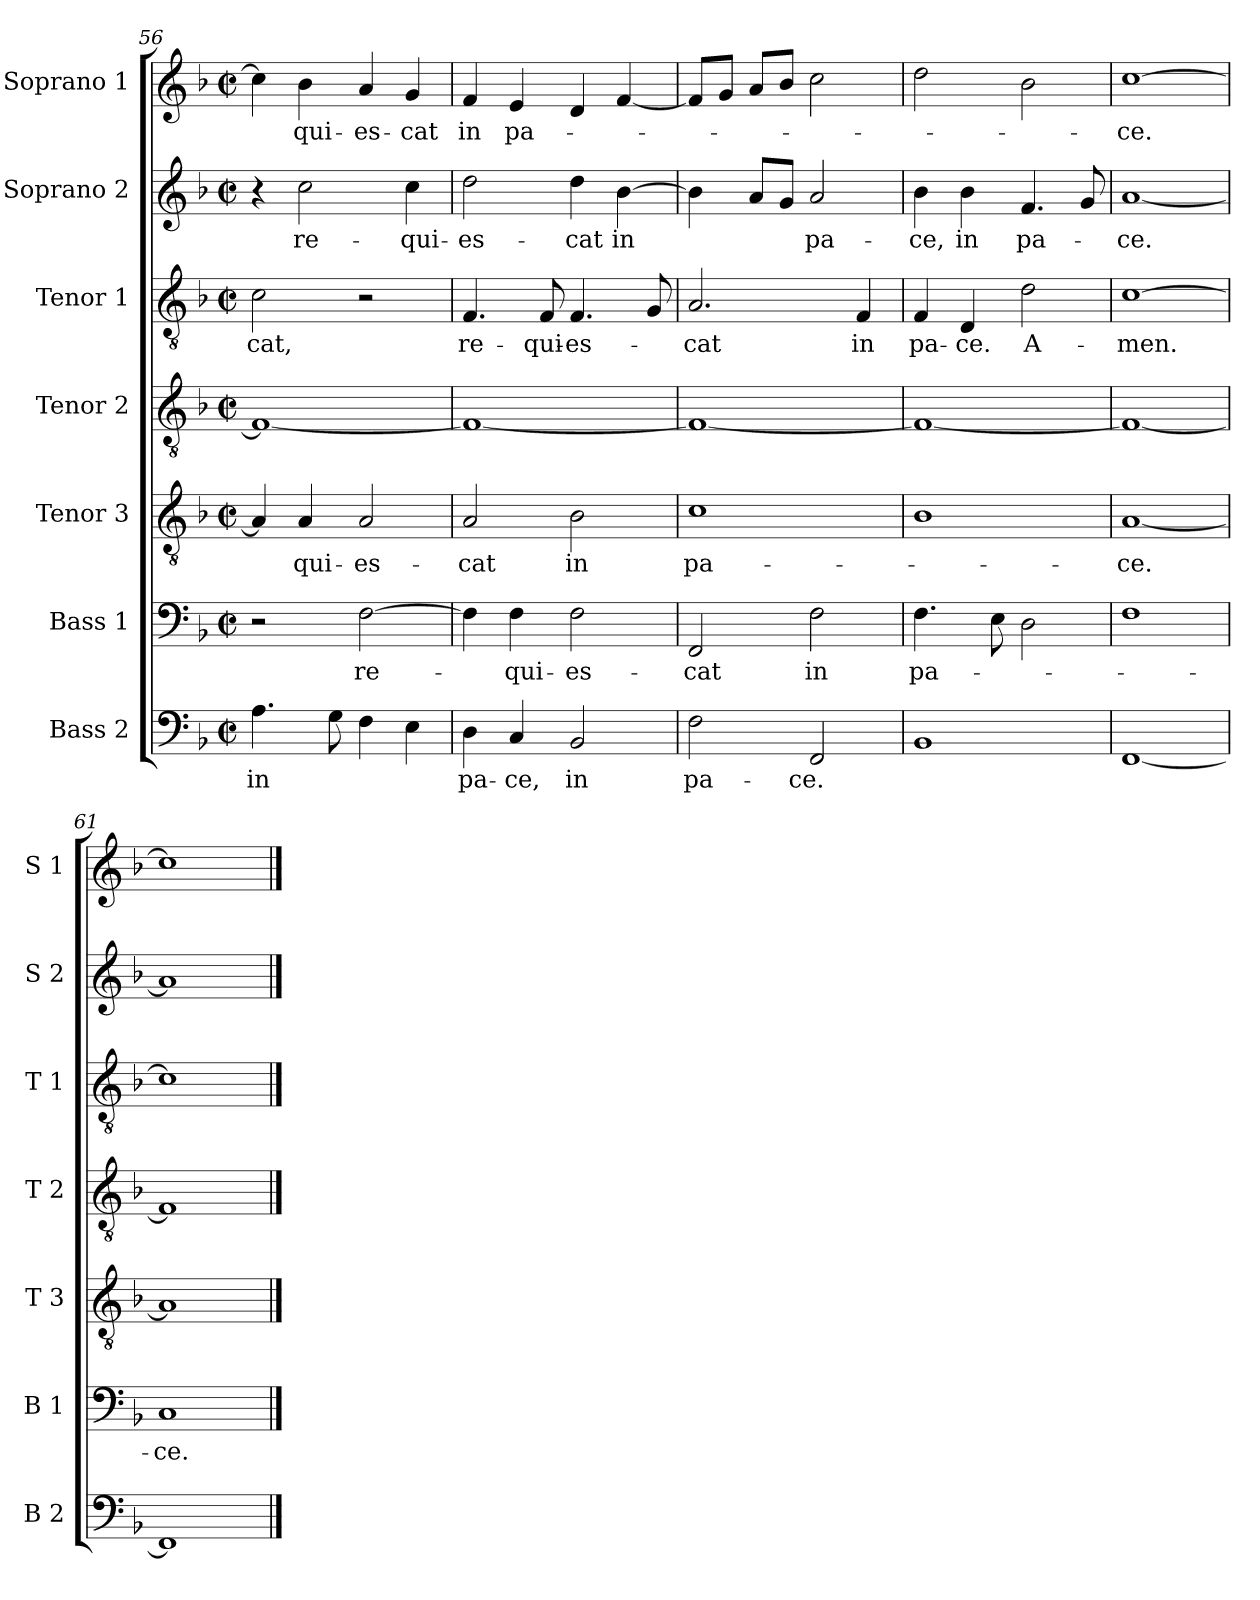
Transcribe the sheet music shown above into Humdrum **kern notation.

**kern	**text	**kern	**text	**kern	**text	**kern	**kern	**text	**kern	**text	**kern	**text
*part7	*part7	*part6	*part6	*part5	*part5	*part4	*part3	*part3	*part2	*part2	*part1	*part1
*staff7	*staff7	*staff6	*staff6	*staff5	*staff5	*staff4	*staff3	*staff3	*staff2	*staff2	*staff1	*staff1
*I"Bass 2	*	*I"Bass 1	*	*I"Tenor 3	*	*I"Tenor 2	*I"Tenor 1	*	*I"Soprano 2	*	*I"Soprano 1	*
*I'B 2	*	*I'B 1	*	*I'T 3	*	*I'T 2	*I'T 1	*	*I'S 2	*	*I'S 1	*
*clefF4	*	*clefF4	*	*clefGv2	*	*clefGv2	*clefGv2	*	*clefG2	*	*clefG2	*
*k[b-]	*	*k[b-]	*	*k[b-]	*	*k[b-]	*k[b-]	*	*k[b-]	*	*k[b-]	*
*F:	*	*F:	*	*F:	*	*F:	*F:	*	*F:	*	*F:	*
*M2/2	*	*M2/2	*	*M2/2	*	*M2/2	*M2/2	*	*M2/2	*	*M2/2	*
*met(c|)	*	*met(c|)	*	*met(c|)	*	*met(c|)	*met(c|)	*	*met(c|)	*	*met(c|)	*
=56	=56	=56	=56	=56	=56	=56	=56	=56	=56	=56	=56	=56
4.A\	in	2r	.	4A/]	.	1F_	2c\	-cat,	4r	.	4cc\]	.
.	.	.	.	4A/	-qui-	.	.	.	2cc\	re-	4b-\	-qui-
8G\	.	.	.	.	.	.	.	.	.	.	.	.
4F\	.	[2F\	re-	2A/	-es-	.	2r	.	.	.	4a/	-es-
4E\	.	.	.	.	.	.	.	.	4cc\	-qui-	4g/	-cat
=57	=57	=57	=57	=57	=57	=57	=57	=57	=57	=57	=57	=57
4D\	pa-	4F\]	.	2A/	-cat	1F_	4.F/	re-	2dd\	-es-	4f/	in
4C/	-ce,	4F\	-qui-	.	.	.	.	.	.	.	4e/	pa-
.	.	.	.	.	.	.	8F/	-qui-	.	.	.	.
2BB-/	in	2F\	-es-	2B-\	in	.	4.F/	-es-	4dd\	-cat	4d/	.
.	.	.	.	.	.	.	.	.	[4b-\	in	[4f/	.
.	.	.	.	.	.	.	8G/	.	.	.	.	.
=58	=58	=58	=58	=58	=58	=58	=58	=58	=58	=58	=58	=58
2F\	pa-	2FF/	-cat	1c	pa-	1F_	2.A/	-cat	4b-\]	.	8f/L]	.
.	.	.	.	.	.	.	.	.	.	.	8g/J	.
.	.	.	.	.	.	.	.	.	8a/L	.	8a/L	.
.	.	.	.	.	.	.	.	.	8g/J	.	8b-/J	.
2FF/	-ce.	2F\	in	.	.	.	.	.	2a/	pa-	2cc\	.
.	.	.	.	.	.	.	4F/	in	.	.	.	.
=59	=59	=59	=59	=59	=59	=59	=59	=59	=59	=59	=59	=59
1BB-	.	4.F\	pa-	1B-	.	1F_	4F/	pa-	4b-\	-ce,	2dd\	.
.	.	.	.	.	.	.	4D/	-ce.	4b-\	in	.	.
.	.	8E\	.	.	.	.	.	.	.	.	.	.
.	.	2D\	.	.	.	.	2d\	A-	4.f/	pa-	2b-\	.
.	.	.	.	.	.	.	.	.	8g/	.	.	.
=60	=60	=60	=60	=60	=60	=60	=60	=60	=60	=60	=60	=60
[1FF	.	1F	.	[1A	-ce.	1F_	[1c	-men.	[1a	-ce.	[1cc	-ce.
=61	=61	=61	=61	=61	=61	=61	=61	=61	=61	=61	=61	=61
1FF]	.	1C	-ce.	1A]	.	1F]	1c]	.	1a]	.	1cc]	.
==	==	==	==	==	==	==	==	==	==	==	==	==
*-	*-	*-	*-	*-	*-	*-	*-	*-	*-	*-	*-	*-
